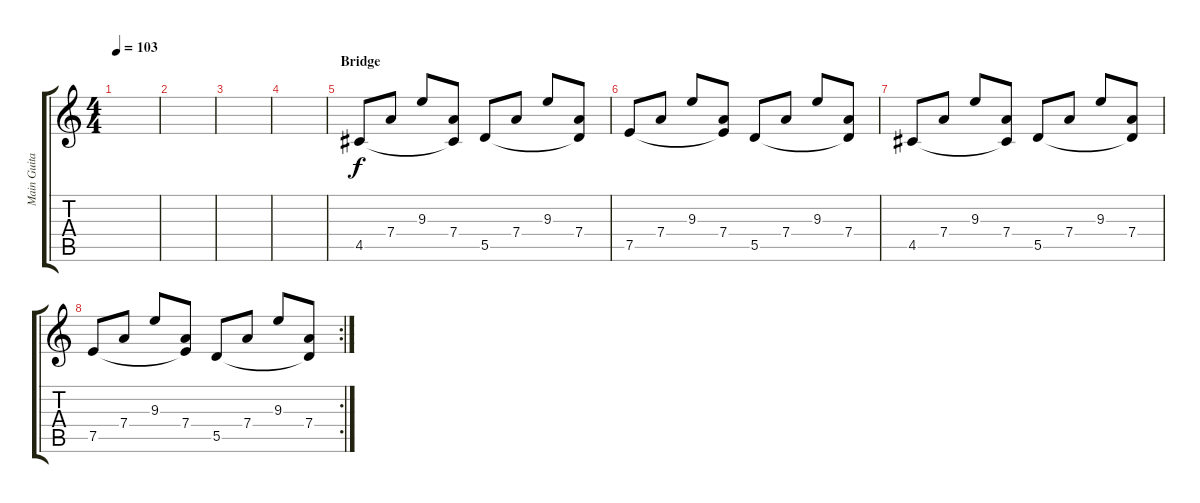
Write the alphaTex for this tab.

\track ("Main Guitar" "Main Guita") {instrument electricguitarjazz}
\staff {score tabs}
\tuning (E4 B3 G3 D3 A2 E2) {hide}
\ts (4 4)
\tempo 103
\clef g2
\ks c
|
|
|
|
\section ("" "Bridge")
4.5.8{volume 13} 7.4.8 9.3.8 (7.4 4.5{t}).8 5.5.8 7.4.8 9.3.8 (7.4 5.5{t}).8 |
7.5.8 7.4.8 9.3.8 (7.4 7.5{t}).8 5.5.8 7.4.8 9.3.8 (7.4 5.5{t}).8 |
4.5.8 7.4.8 9.3.8 (7.4 4.5{t}).8 5.5.8 7.4.8 9.3.8 (7.4 5.5{t}).8 |
\rc 2
7.5.8 7.4.8 9.3.8 (7.4 7.5{t}).8 5.5.8 7.4.8 9.3.8 (7.4 5.5{t}).8
